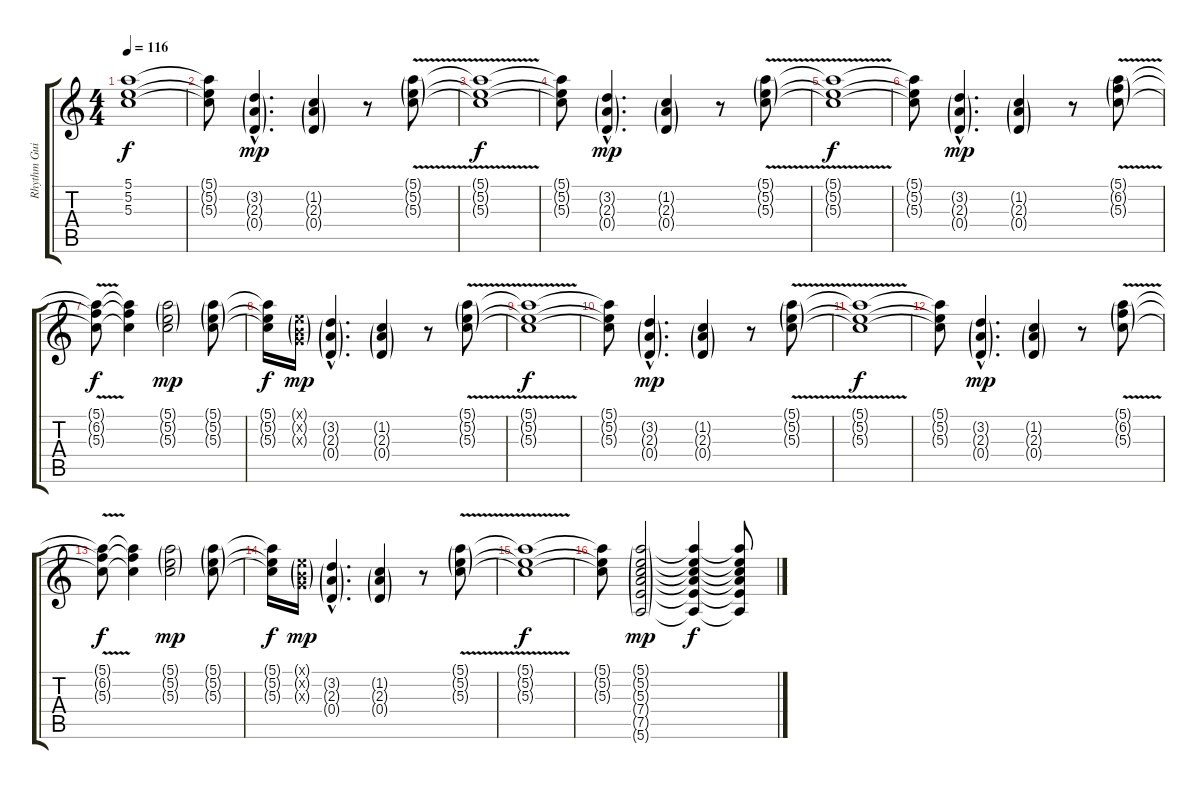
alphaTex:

\track ("Rhythm Guitar 2 Echo" "Rhythm Gui") {instrument overdrivenguitar}
\staff {score tabs}
\tuning (E4 B3 G3 D3 A2 E2) {hide}
\ts (4 4)
\tempo 116
\clef g2
\ks c
(5.1{t} 5.2{t} 5.3{t}).1{dy f} |
(5.1{t} 5.2{t} 5.3{t}).8 (3.2{g hac} 2.3{g hac} 0.4{g hac}).4{d dy mp} (1.2{g} 2.3{g} 0.4{g}).4 r.8 (5.1{v g} 5.2{v g} 5.3{v g}).8 |
(5.1{t} 5.2{t} 5.3{t}).1{dy f} |
(5.1{t} 5.2{t} 5.3{t}).8 (3.2{g hac} 2.3{g hac} 0.4{g hac}).4{d dy mp} (1.2{g} 2.3{g} 0.4{g}).4 r.8 (5.1{v g} 5.2{v g} 5.3{v g}).8 |
(5.1{t} 5.2{t} 5.3{t}).1{dy f} |
(5.1{t} 5.2{t} 5.3{t}).8 (3.2{g hac} 2.3{g hac} 0.4{g hac}).4{d dy mp} (1.2{g} 2.3{g} 0.4{g}).4 r.8 (5.1{v g} 6.2{v g} 5.3{v g}).8 |
(5.1{t} 6.2{t} 5.3{t}).8{dy f} (5.1{t} 6.2{t} 5.3{t}).4 (5.1{g} 5.2{g} 5.3{g}).2{dy mp} (5.1{g} 5.2{g} 5.3{g}).8 |
(5.1{t} 5.2{t} 5.3{t}).16{dy f} (0.1{g x} 0.2{g x} 0.3{g x}).16{dy mp} (3.2{g hac} 2.3{g hac} 0.4{g hac}).4{d} (1.2{g} 2.3{g} 0.4{g}).4 r.8 (5.1{v g} 5.2{v g} 5.3{v g}).8 |
(5.1{t} 5.2{t} 5.3{t}).1{dy f} |
(5.1{t} 5.2{t} 5.3{t}).8 (3.2{g hac} 2.3{g hac} 0.4{g hac}).4{d dy mp} (1.2{g} 2.3{g} 0.4{g}).4 r.8 (5.1{v g} 5.2{v g} 5.3{v g}).8 |
(5.1{t} 5.2{t} 5.3{t}).1{dy f} |
(5.1{t} 5.2{t} 5.3{t}).8 (3.2{g hac} 2.3{g hac} 0.4{g hac}).4{d dy mp} (1.2{g} 2.3{g} 0.4{g}).4 r.8 (5.1{v g} 6.2{v g} 5.3{v g}).8 |
(5.1{t} 6.2{t} 5.3{t}).8{dy f} (5.1{t} 6.2{t} 5.3{t}).4 (5.1{g} 5.2{g} 5.3{g}).2{dy mp} (5.1{g} 5.2{g} 5.3{g}).8 |
(5.1{t} 5.2{t} 5.3{t}).16{dy f} (0.1{g x} 0.2{g x} 0.3{g x}).16{dy mp} (3.2{g hac} 2.3{g hac} 0.4{g hac}).4{d} (1.2{g} 2.3{g} 0.4{g}).4 r.8 (5.1{v g} 5.2{v g} 5.3{v g}).8 |
(5.1{t} 5.2{t} 5.3{t}).1{dy f} |
(5.1{t} 5.2{t} 5.3{t}).8 (5.1{g} 5.2{g} 5.3{g} 7.4{g} 7.5{g} 5.6{g}).2{dy mp} (5.1{t} 5.2{t} 5.3{t} 7.4{t} 7.5{t} 5.6{t}).4{dy f} (5.1{t} 5.2{t} 5.3{t} 7.4{t} 7.5{t} 5.6{t}).8
